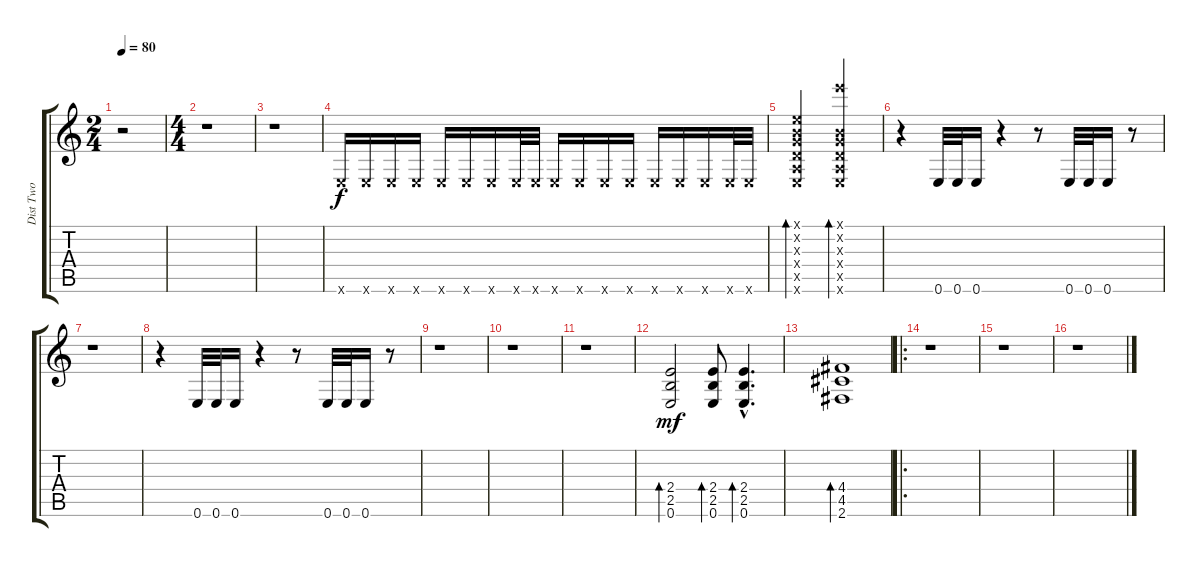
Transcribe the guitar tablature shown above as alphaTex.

\track ("Dist Two" "Dist Two") {instrument overdrivenguitar}
\staff {score tabs}
\tuning (E4 B3 G3 D3 A2 E2) {hide}
\ts (2 4)
\tempo 80
\clef g2
\ks c
r.2{dy f instrument overdrivenguitar} |
\ts (4 4)
r.1 |
r.1 |
0.6{x}.16 0.6{x}.16 0.6{x}.16 0.6{x}.16 0.6{x}.16 0.6{x}.16 0.6{x}.16 0.6{x}.32 0.6{x}.32 0.6{x}.16 0.6{x}.16 0.6{x}.16 0.6{x}.16 0.6{x}.16 0.6{x}.16 0.6{x}.16 0.6{x}.32 0.6{x}.32 |
(0.1{x} 0.2{x} 0.3{x} 0.4{x} 0.5{x} 0.6{x}).2{bd 480} (12.1{x} 0.2{x} 0.3{x} 0.4{x} 0.5{x} 0.6{x}).2{bd 480} |
r.4 0.6.32 0.6.32 0.6.16 r.4 r.8 0.6.32 0.6.32 0.6.16 r.8 |
r.1 |
r.4 0.6.32 0.6.32 0.6.16 r.4 r.8 0.6.32 0.6.32 0.6.16 r.8 |
r.1 |
r.1 |
r.1 |
(2.4 2.5 0.6).2{bd 480 dy mf} (2.4 2.5 0.6).8{bd 480} (2.4{hac} 2.5{hac} 0.6{hac}).4{d bd 480} |
(4.4 4.5 2.6).1{bd 480} |
\ro
r.1 |
r.1 |
r.1
